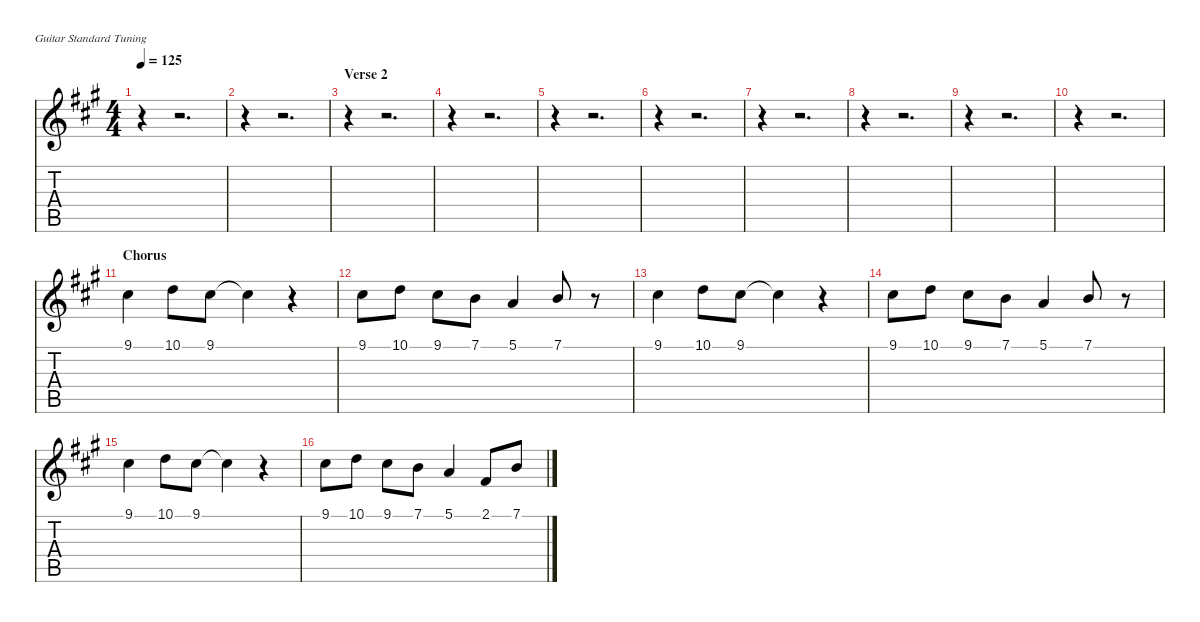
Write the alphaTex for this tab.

\defaultSystemsLayout 4
\hideDynamics
\bracketExtendMode nobrackets
\singleTrackTrackNamePolicy hidden
\multiTrackTrackNamePolicy hidden
\otherSystemsTrackNameOrientation horizontal
\track ("Back vox" "r.") {instrument synthvoice}
\staff {score tabs}
\tuning (E4 B3 G3 D3 A2 E2)
\ts (4 4)
\tempo 125
\clef g2
\ks a
r.4{dy f beam Down} r.2{d beam Down} |
r.4{beam Down} r.2{d beam Down} |
\section ("" "Verse 2")
r.4{beam Down} r.2{d beam Down} |
r.4{beam Down} r.2{d beam Down} |
r.4{beam Down} r.2{d beam Down} |
r.4{beam Down} r.2{d beam Down} |
r.4{beam Down} r.2{d beam Down} |
r.4{beam Down} r.2{d beam Down} |
r.4{beam Down} r.2{d beam Down} |
r.4{beam Down} r.2{d beam Down} |
\section ("" "Chorus")
9.1{acc #}.4{beam Down} 10.1{acc forcenatural}.8{beam Down} 9.1{acc #}.8{beam Down} 9.1{t acc #}.4{beam Down} r.4{beam Down} |
9.1{acc #}.8{beam Down} 10.1{acc forcenatural}.8{beam Down} 9.1{acc #}.8{beam Down} 7.1{acc forcenatural}.8{beam Down} 5.1{acc forcenatural}.4{beam Up} 7.1{acc forcenatural}.8{beam Up} r.8{beam Up} |
9.1{acc #}.4{beam Down} 10.1{acc forcenatural}.8{beam Down} 9.1{acc #}.8{beam Down} 9.1{t acc #}.4{beam Down} r.4{beam Down} |
9.1{acc #}.8{beam Down} 10.1{acc forcenatural}.8{beam Down} 9.1{acc #}.8{beam Down} 7.1{acc forcenatural}.8{beam Down} 5.1{acc forcenatural}.4{beam Up} 7.1{acc forcenatural}.8{beam Up} r.8{beam Up} |
9.1{acc #}.4{beam Down} 10.1{acc forcenatural}.8{beam Down} 9.1{acc #}.8{beam Down} 9.1{t acc #}.4{beam Down} r.4{beam Down} |
9.1{acc #}.8{beam Down} 10.1{acc forcenatural}.8{beam Down} 9.1{acc #}.8{beam Down} 7.1{acc forcenatural}.8{beam Down} 5.1{acc forcenatural}.4{beam Up} 2.1{acc #}.8{beam Up} 7.1{h acc forcenatural}.8{beam Up}
